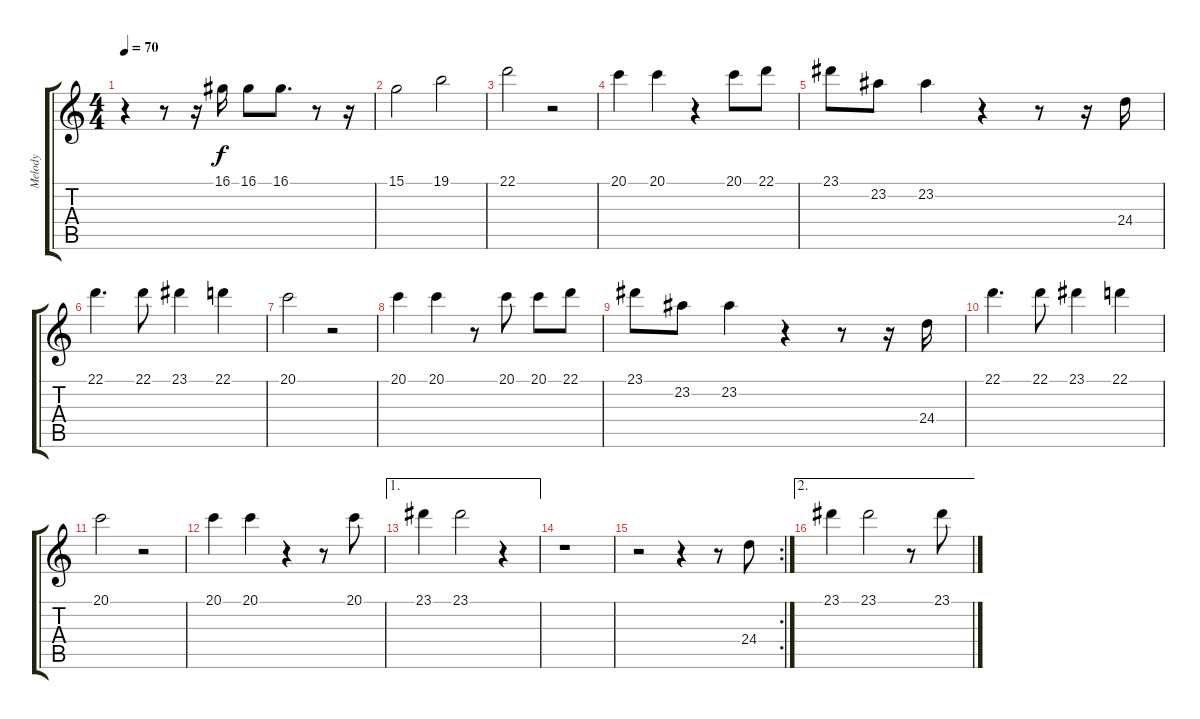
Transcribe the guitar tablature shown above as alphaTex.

\track ("Melody" "Melody") {instrument piccolo}
\staff {score tabs}
\tuning (E4 B3 G3 D3 A2 E2) {hide}
\ts (4 4)
\tempo 70
\clef g2
\ks c
r.4{dy f} r.8 r.16 16.1.16 16.1.8 16.1.8{d} r.8 r.16 |
15.1.2 19.1.2 |
22.1.2 r.2 |
20.1.4 20.1.4 r.4 20.1.8 22.1.8 |
23.1.8 23.2.8 23.2.4 r.4 r.8 r.16 24.4.16 |
22.1.4{d} 22.1.8 23.1.4 22.1.4 |
20.1.2 r.2 |
20.1.4 20.1.4 r.8 20.1.8 20.1.8 22.1.8 |
23.1.8 23.2.8 23.2.4 r.4 r.8 r.16 24.4.16 |
22.1.4{d} 22.1.8 23.1.4 22.1.4 |
20.1.2 r.2 |
20.1.4 20.1.4 r.4 r.8 20.1.8 |
\ae 1
23.1.4 23.1.2 r.4 |
r.1 |
\rc 2
r.2 r.4 r.8 24.4.8 |
\ae 2
23.1.4 23.1.2 r.8 23.1.8
